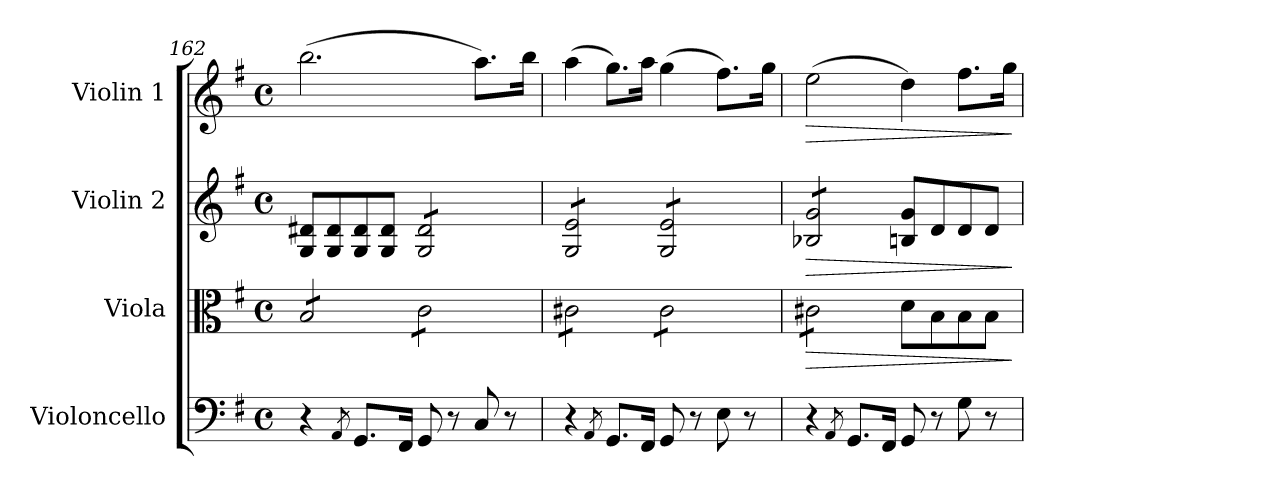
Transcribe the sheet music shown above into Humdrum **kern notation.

**kern	**kern	**dynam	**kern	**dynam	**kern	**dynam
*part4	*part3	*part3	*part2	*part2	*part1	*part1
*staff4	*staff3	*staff3	*staff2	*staff2	*staff1	*staff1
*I"Violoncello	*I"Viola	*	*I"Violin 2	*	*I"Violin 1	*
*I'Vc	*I'Vla	*	*I'Vln	*	*I'Vln	*
*clefF4	*clefC3	*	*clefG2	*	*clefG2	*
*k[f#]	*k[f#]	*	*k[f#]	*	*k[f#]	*
*M4/4	*M4/4	*	*M4/4	*	*M4/4	*
*met(c)	*met(c)	*	*met(c)	*	*met(c)	*
=162	=162	=162	=162	=162	=162	=162
*	*tremolo	*	*	*	*	*
4r	8B/L	.	8G/ 8d#X/L	.	(2.bb\	.
.	8B/	.	8G/ 8d#/	.	.	.
8qAA/	.	.	.	.	.	.
8.GG/L	8B/	.	8G/ 8d#/	.	.	.
.	8B/J	.	8G/ 8d#/J	.	.	.
16FF#/Jk	.	.	.	.	.	.
*	*	*	*tremolo	*	*	*
8GG/	8c\L	.	8G/ 8d#/L	.	.	.
8r	8c\	.	8G/ 8d#/	.	.	.
8C/	8c\	.	8G/ 8d#/	.	8.aa\L)	.
8r	8c\J	.	8G/ 8d#/J	.	.	.
.	.	.	.	.	16bb\Jk	.
=163	=163	=163	=163	=163	=163	=163
4r	8c#X\L	.	8G/ 8e/L	.	(4aa\	.
.	8c#X\	.	8G/ 8e/	.	.	.
8qAA/	.	.	.	.	.	.
8.GG/L	8c#X\	.	8G/ 8e/	.	8.gg\L)	.
.	8c#X\J	.	8G/ 8e/J	.	.	.
16FF#/Jk	.	.	.	.	16aa\Jk	.
8GG/	8c#\L	.	8G/ 8e/L	.	(4gg\	.
8r	8c#\	.	8G/ 8e/	.	.	.
8E\	8c#\	.	8G/ 8e/	.	8.ff#\L)	.
8r	8c#\J	.	8G/ 8e/J	.	.	.
.	.	.	.	.	16gg\Jk	.
=164	=164	=164	=164	=164	=164	=164
!	!	!LO:HP:b	!	!LO:HP:b	!	!LO:HP:b
4r	8c#X\L	>	8B-X/ 8g/L	>	(2ee\	>
.	8c#X\	.	8B-X/ 8g/	.	.	.
8qAA/	.	.	.	.	.	.
8.GG/L	8c#X\	.	8B-X/ 8g/	.	.	.
.	8c#X\J	.	8B-X/ 8g/J	.	.	.
*	*	*	*Xtremolo	*	*	*
*	*Xtremolo	*	*	*	*	*
16FF#/Jk	.	.	.	.	.	.
8GG/	8d\L	.	8Bn/ 8g/L	.	4dd\)	.
8r	8B\	.	8d/	.	.	.
8G\	8B\	.	8d/	.	8.ff#\L	.
8r	8B\J	.	8d/J	.	.	.
.	.	.	.	.	16gg\Jk	.
.	.	]	.	]	.	]
=	=	=	=	=	=	=
*-	*-	*-	*-	*-	*-	*-
